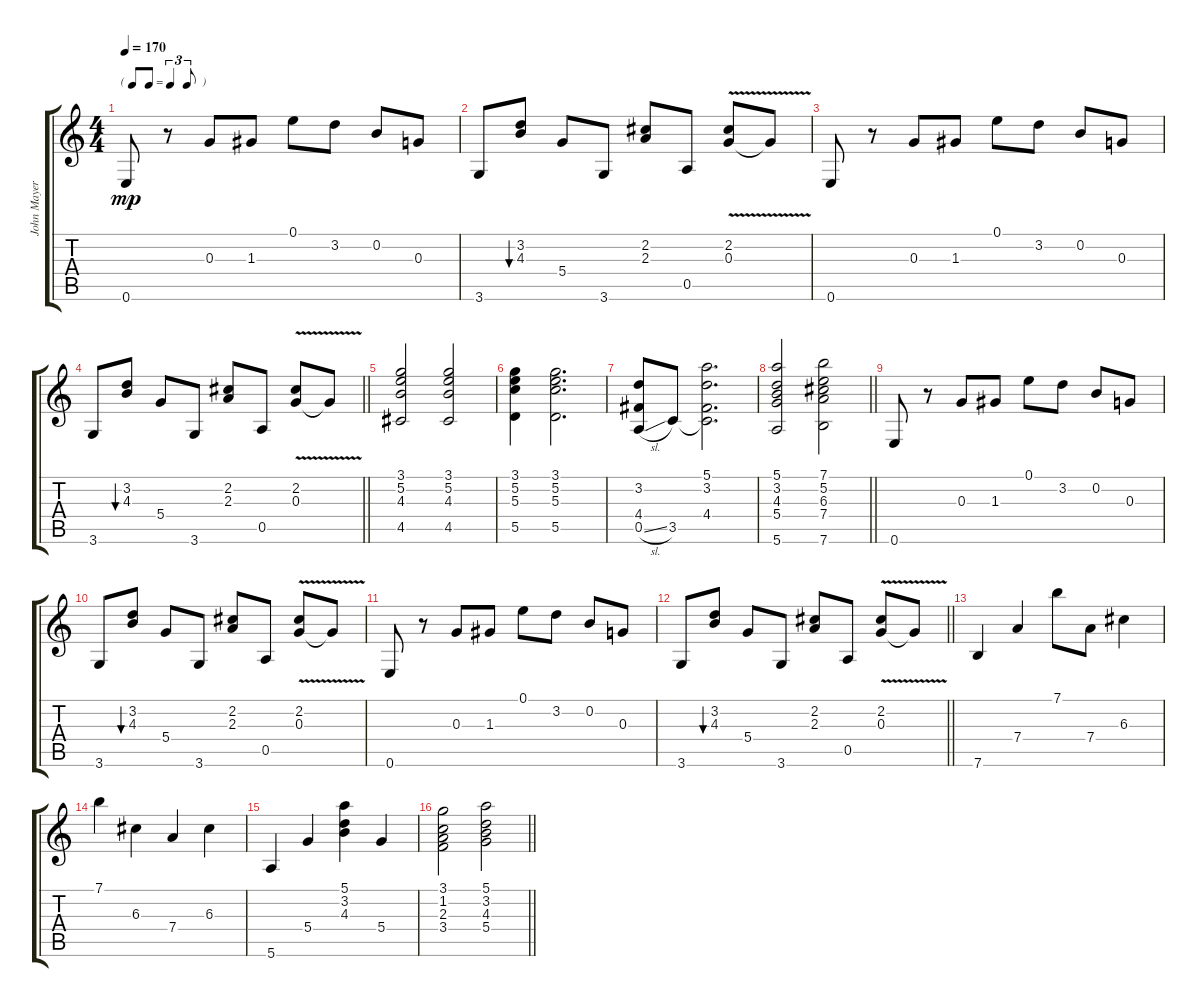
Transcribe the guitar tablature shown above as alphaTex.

\track ("John Mayer" "John Mayer") {instrument overdrivenguitar}
\staff {score tabs}
\tuning (E4 B3 G3 D3 A2 E2) {hide}
\ts (4 4)
\tf triplet8th
\tempo 170
\clef g2
\ks c
0.6.8{dy mp} r.8 0.3.8 1.3.8 0.1.8 3.2.8 0.2.8 0.3.8 |
3.6.8 (3.2 4.3).8{bu 480} 5.4.8 3.6.8 (2.2 2.3).8 0.5.8 (2.2 0.3{v}).8 0.3{t}.8 |
0.6.8 r.8 0.3.8 1.3.8 0.1.8 3.2.8 0.2.8 0.3.8 |
\barLineRight lightlight
3.6.8 (3.2 4.3).8{bu 480} 5.4.8 3.6.8 (2.2 2.3).8 0.5.8 (2.2 0.3{v}).8 0.3{t}.8 |
(3.1 5.2 4.3 4.5).2 (3.1 5.2 4.3 4.5).2 |
(3.1 5.2 5.3 5.5).4 (3.1 5.2 5.3 5.5).2{d} |
(3.2 4.4 0.5{sl}).8 3.5.8 (5.1 3.2 4.4 3.5{t}).2{d} |
\barLineRight lightlight
(5.1 3.2 4.3 5.4 5.6).2 (7.1 5.2 6.3 7.4 7.6).2 |
0.6.8 r.8 0.3.8 1.3.8 0.1.8 3.2.8 0.2.8 0.3.8 |
3.6.8 (3.2 4.3).8{bu 480} 5.4.8 3.6.8 (2.2 2.3).8 0.5.8 (2.2 0.3{v}).8 0.3{t}.8 |
0.6.8 r.8 0.3.8 1.3.8 0.1.8 3.2.8 0.2.8 0.3.8 |
\barLineRight lightlight
3.6.8 (3.2 4.3).8{bu 480} 5.4.8 3.6.8 (2.2 2.3).8 0.5.8 (2.2 0.3{v}).8 0.3{t}.8 |
7.6.4 7.4.4 7.1.8 7.4.8 6.3.4 |
7.1.4 6.3.4 7.4.4 6.3.4 |
5.6.4 5.4.4 (5.1 3.2 4.3).4 5.4.4 |
\barLineRight lightlight
(3.1 1.2 2.3 3.4).2 (5.1 3.2 4.3 5.4).2
